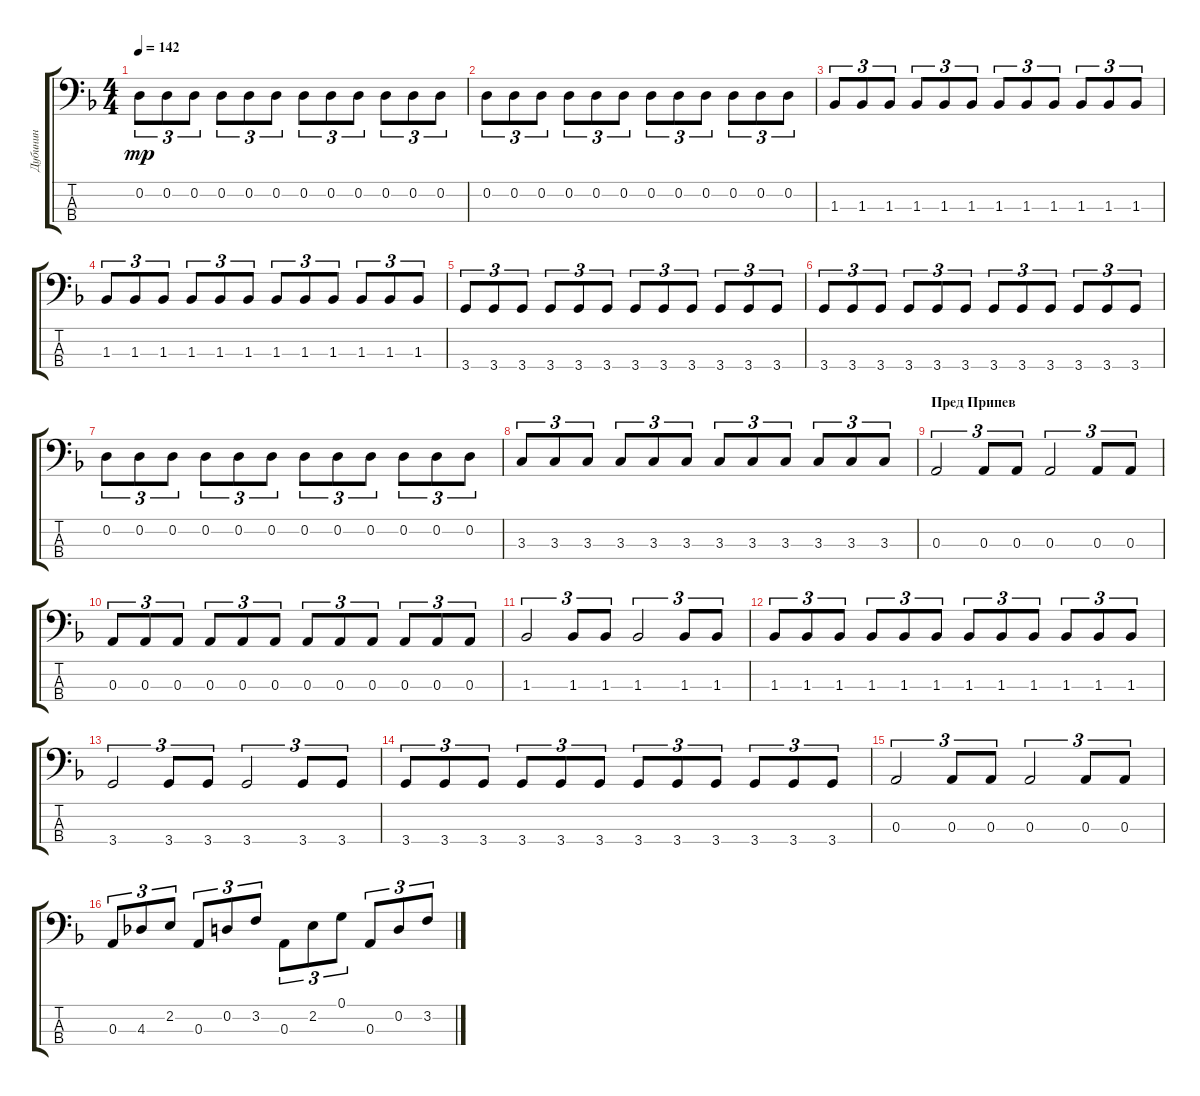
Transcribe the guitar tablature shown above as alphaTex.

\track ("Дубинин" "Дубинин") {instrument electricbassfinger}
\staff {score tabs}
\tuning (G2 D2 A1 E1) {hide}
\ts (4 4)
\tempo 142
\clef f4
\ks dminor
0.2.8{tu (3 2) dy mp} 0.2.8{tu (3 2)} 0.2.8{tu (3 2)} 0.2.8{tu (3 2)} 0.2.8{tu (3 2)} 0.2.8{tu (3 2)} 0.2.8{tu (3 2)} 0.2.8{tu (3 2)} 0.2.8{tu (3 2)} 0.2.8{tu (3 2)} 0.2.8{tu (3 2)} 0.2.8{tu (3 2)} |
0.2.8{tu (3 2)} 0.2.8{tu (3 2)} 0.2.8{tu (3 2)} 0.2.8{tu (3 2)} 0.2.8{tu (3 2)} 0.2.8{tu (3 2)} 0.2.8{tu (3 2)} 0.2.8{tu (3 2)} 0.2.8{tu (3 2)} 0.2.8{tu (3 2)} 0.2.8{tu (3 2)} 0.2.8{tu (3 2)} |
1.3.8{tu (3 2)} 1.3.8{tu (3 2)} 1.3.8{tu (3 2)} 1.3.8{tu (3 2)} 1.3.8{tu (3 2)} 1.3.8{tu (3 2)} 1.3.8{tu (3 2)} 1.3.8{tu (3 2)} 1.3.8{tu (3 2)} 1.3.8{tu (3 2)} 1.3.8{tu (3 2)} 1.3.8{tu (3 2)} |
1.3.8{tu (3 2)} 1.3.8{tu (3 2)} 1.3.8{tu (3 2)} 1.3.8{tu (3 2)} 1.3.8{tu (3 2)} 1.3.8{tu (3 2)} 1.3.8{tu (3 2)} 1.3.8{tu (3 2)} 1.3.8{tu (3 2)} 1.3.8{tu (3 2)} 1.3.8{tu (3 2)} 1.3.8{tu (3 2)} |
3.4.8{tu (3 2)} 3.4.8{tu (3 2)} 3.4.8{tu (3 2)} 3.4.8{tu (3 2)} 3.4.8{tu (3 2)} 3.4.8{tu (3 2)} 3.4.8{tu (3 2)} 3.4.8{tu (3 2)} 3.4.8{tu (3 2)} 3.4.8{tu (3 2)} 3.4.8{tu (3 2)} 3.4.8{tu (3 2)} |
3.4.8{tu (3 2)} 3.4.8{tu (3 2)} 3.4.8{tu (3 2)} 3.4.8{tu (3 2)} 3.4.8{tu (3 2)} 3.4.8{tu (3 2)} 3.4.8{tu (3 2)} 3.4.8{tu (3 2)} 3.4.8{tu (3 2)} 3.4.8{tu (3 2)} 3.4.8{tu (3 2)} 3.4.8{tu (3 2)} |
0.2.8{tu (3 2)} 0.2.8{tu (3 2)} 0.2.8{tu (3 2)} 0.2.8{tu (3 2)} 0.2.8{tu (3 2)} 0.2.8{tu (3 2)} 0.2.8{tu (3 2)} 0.2.8{tu (3 2)} 0.2.8{tu (3 2)} 0.2.8{tu (3 2)} 0.2.8{tu (3 2)} 0.2.8{tu (3 2)} |
3.3.8{tu (3 2)} 3.3.8{tu (3 2)} 3.3.8{tu (3 2)} 3.3.8{tu (3 2)} 3.3.8{tu (3 2)} 3.3.8{tu (3 2)} 3.3.8{tu (3 2)} 3.3.8{tu (3 2)} 3.3.8{tu (3 2)} 3.3.8{tu (3 2)} 3.3.8{tu (3 2)} 3.3.8{tu (3 2)} |
\section ("" "Пред Припев")
0.3.2{tu (3 2)} 0.3.8{tu (3 2)} 0.3.8{tu (3 2)} 0.3.2{tu (3 2)} 0.3.8{tu (3 2)} 0.3.8{tu (3 2)} |
0.3.8{tu (3 2)} 0.3.8{tu (3 2)} 0.3.8{tu (3 2)} 0.3.8{tu (3 2)} 0.3.8{tu (3 2)} 0.3.8{tu (3 2)} 0.3.8{tu (3 2)} 0.3.8{tu (3 2)} 0.3.8{tu (3 2)} 0.3.8{tu (3 2)} 0.3.8{tu (3 2)} 0.3.8{tu (3 2)} |
1.3.2{tu (3 2)} 1.3.8{tu (3 2)} 1.3.8{tu (3 2)} 1.3.2{tu (3 2)} 1.3.8{tu (3 2)} 1.3.8{tu (3 2)} |
1.3.8{tu (3 2)} 1.3.8{tu (3 2)} 1.3.8{tu (3 2)} 1.3.8{tu (3 2)} 1.3.8{tu (3 2)} 1.3.8{tu (3 2)} 1.3.8{tu (3 2)} 1.3.8{tu (3 2)} 1.3.8{tu (3 2)} 1.3.8{tu (3 2)} 1.3.8{tu (3 2)} 1.3.8{tu (3 2)} |
3.4.2{tu (3 2)} 3.4.8{tu (3 2)} 3.4.8{tu (3 2)} 3.4.2{tu (3 2)} 3.4.8{tu (3 2)} 3.4.8{tu (3 2)} |
3.4.8{tu (3 2)} 3.4.8{tu (3 2)} 3.4.8{tu (3 2)} 3.4.8{tu (3 2)} 3.4.8{tu (3 2)} 3.4.8{tu (3 2)} 3.4.8{tu (3 2)} 3.4.8{tu (3 2)} 3.4.8{tu (3 2)} 3.4.8{tu (3 2)} 3.4.8{tu (3 2)} 3.4.8{tu (3 2)} |
0.3.2{tu (3 2)} 0.3.8{tu (3 2)} 0.3.8{tu (3 2)} 0.3.2{tu (3 2)} 0.3.8{tu (3 2)} 0.3.8{tu (3 2)} |
0.3.8{tu (3 2)} 4.3.8{tu (3 2)} 2.2.8{tu (3 2)} 0.3.8{tu (3 2)} 0.2.8{tu (3 2)} 3.2.8{tu (3 2)} 0.3.8{tu (3 2)} 2.2.8{tu (3 2)} 0.1.8{tu (3 2)} 0.3.8{tu (3 2)} 0.2.8{tu (3 2)} 3.2.8{tu (3 2)}
